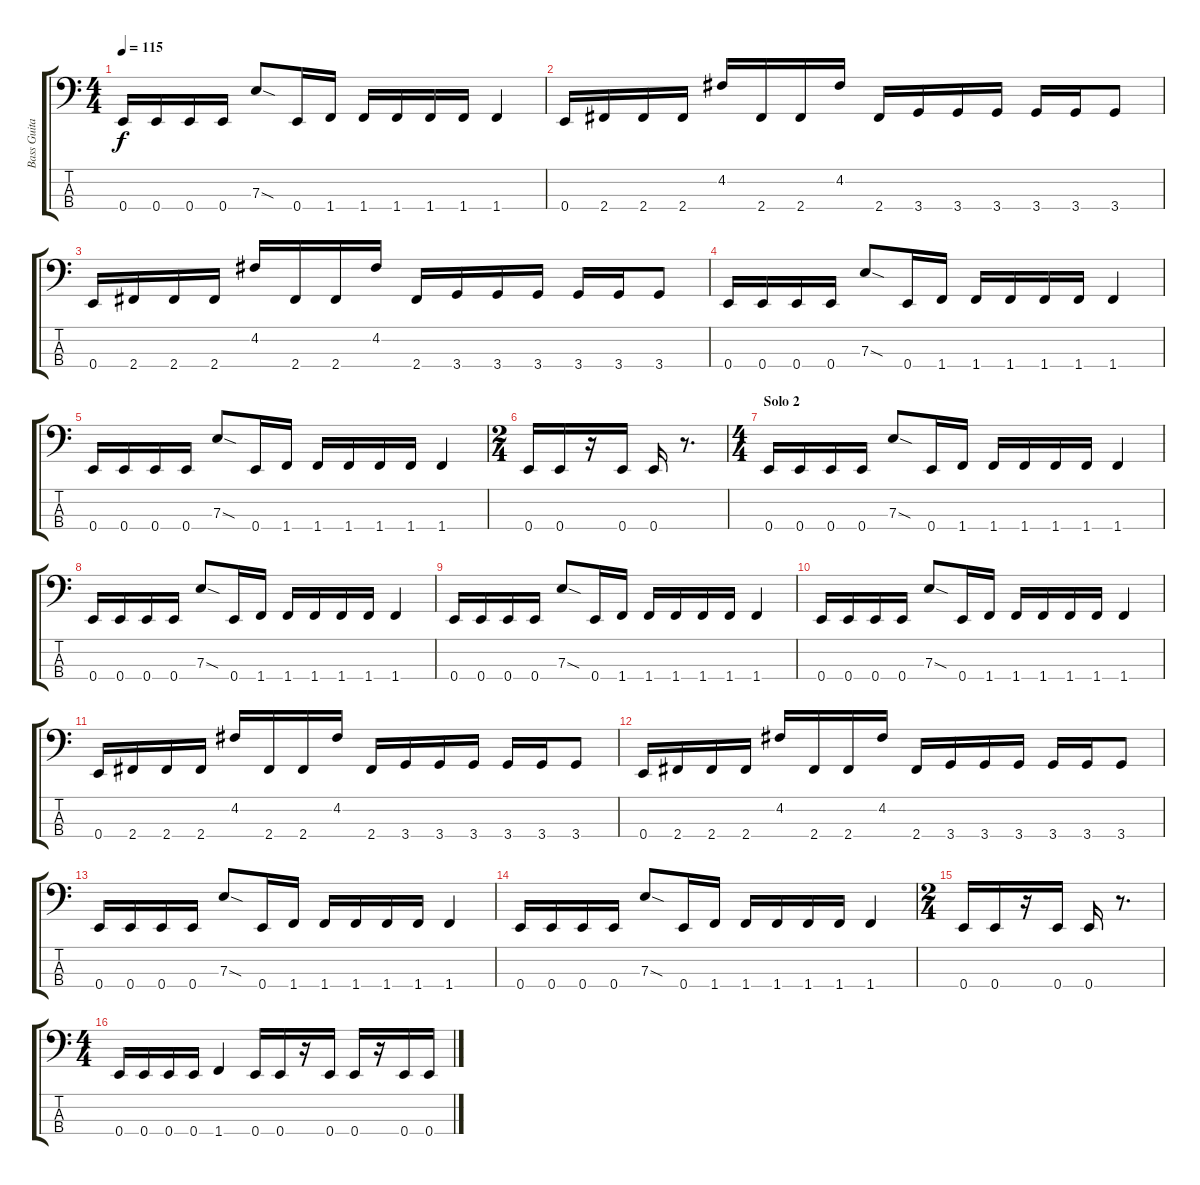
\track ("Bass Guitar" "Bass Guita") {instrument electricbasspick}
\staff {score tabs}
\tuning (G2 D2 A1 E1) {hide}
\ts (4 4)
\tempo 115
\clef f4
\ks c
0.4.16{dy f} 0.4.16 0.4.16 0.4.16 7.3{sod}.8 0.4.16 1.4.16 1.4.16 1.4.16 1.4.16 1.4.16 1.4.4 |
0.4.16 2.4.16 2.4.16 2.4.16 4.2.16 2.4.16 2.4.16 4.2.16 2.4.16 3.4.16 3.4.16 3.4.16 3.4.16 3.4.16 3.4.8 |
0.4.16 2.4.16 2.4.16 2.4.16 4.2.16 2.4.16 2.4.16 4.2.16 2.4.16 3.4.16 3.4.16 3.4.16 3.4.16 3.4.16 3.4.8 |
0.4.16 0.4.16 0.4.16 0.4.16 7.3{sod}.8 0.4.16 1.4.16 1.4.16 1.4.16 1.4.16 1.4.16 1.4.4 |
0.4.16 0.4.16 0.4.16 0.4.16 7.3{sod}.8 0.4.16 1.4.16 1.4.16 1.4.16 1.4.16 1.4.16 1.4.4 |
\ts (2 4)
0.4.16 0.4.16 r.16 0.4.16 0.4.16 r.8{d} |
\ts (4 4)
\section ("" "Solo 2")
0.4.16 0.4.16 0.4.16 0.4.16 7.3{sod}.8 0.4.16 1.4.16 1.4.16 1.4.16 1.4.16 1.4.16 1.4.4 |
0.4.16 0.4.16 0.4.16 0.4.16 7.3{sod}.8 0.4.16 1.4.16 1.4.16 1.4.16 1.4.16 1.4.16 1.4.4 |
0.4.16 0.4.16 0.4.16 0.4.16 7.3{sod}.8 0.4.16 1.4.16 1.4.16 1.4.16 1.4.16 1.4.16 1.4.4 |
0.4.16 0.4.16 0.4.16 0.4.16 7.3{sod}.8 0.4.16 1.4.16 1.4.16 1.4.16 1.4.16 1.4.16 1.4.4 |
0.4.16 2.4.16 2.4.16 2.4.16 4.2.16 2.4.16 2.4.16 4.2.16 2.4.16 3.4.16 3.4.16 3.4.16 3.4.16 3.4.16 3.4.8 |
0.4.16 2.4.16 2.4.16 2.4.16 4.2.16 2.4.16 2.4.16 4.2.16 2.4.16 3.4.16 3.4.16 3.4.16 3.4.16 3.4.16 3.4.8 |
0.4.16 0.4.16 0.4.16 0.4.16 7.3{sod}.8 0.4.16 1.4.16 1.4.16 1.4.16 1.4.16 1.4.16 1.4.4 |
0.4.16 0.4.16 0.4.16 0.4.16 7.3{sod}.8 0.4.16 1.4.16 1.4.16 1.4.16 1.4.16 1.4.16 1.4.4 |
\ts (2 4)
0.4.16 0.4.16 r.16 0.4.16 0.4.16 r.8{d} |
\ts (4 4)
0.4.16 0.4.16 0.4.16 0.4.16 1.4.4 0.4.16 0.4.16 r.16 0.4.16 0.4.16 r.16 0.4.16 0.4.16
